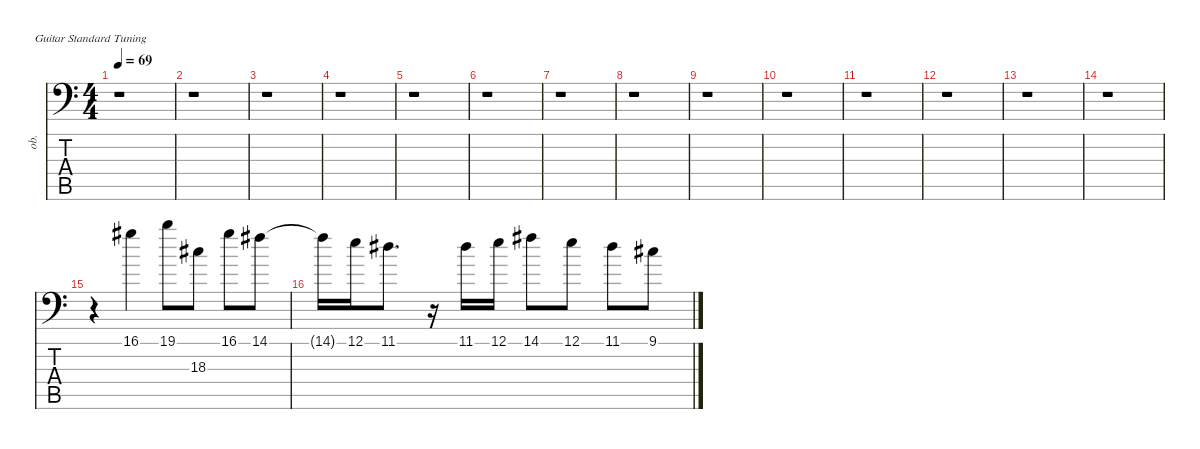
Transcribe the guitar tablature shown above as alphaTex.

\defaultSystemsLayout 4
\hideDynamics
\bracketExtendMode nobrackets
\otherSystemsTrackNameOrientation horizontal
\track ("Track 8" "ob.") {instrument oboe}
\staff {score tabs}
\tuning (E4 B3 G3 D3 A2 E2)
\ts (4 4)
\tempo 69
\clef f4
\ks c
r.1{dy mf beam Down} |
r.1{beam Down} |
r.1{beam Down} |
r.1{beam Down} |
r.1{beam Down} |
r.1{beam Down} |
r.1{beam Down} |
r.1{beam Down} |
r.1{beam Down} |
r.1{beam Down} |
r.1{beam Down} |
r.1{beam Down} |
r.1{beam Down} |
r.1{beam Down} |
r.4{beam Down} 16.1{acc #}.4{dy f beam Down} 19.1.8{beam Down} 18.3{acc #}.8{dy mf beam Down} 16.1{acc #}.8{dy f beam Down} 14.1{acc #}.8{dy ff beam Down} |
14.1{t acc #}.16{dy f beam Down} 12.1.16{beam Down} 11.1{acc #}.8{d dy mf beam Down} r.16{beam Down} 11.1{acc #}.16{dy f beam Down} 12.1.16{beam Down} 14.1{acc #}.8{beam Down} 12.1.8{beam Down} 11.1{acc #}.8{dy mf beam Down} 9.1{acc #}.8{beam Down}
